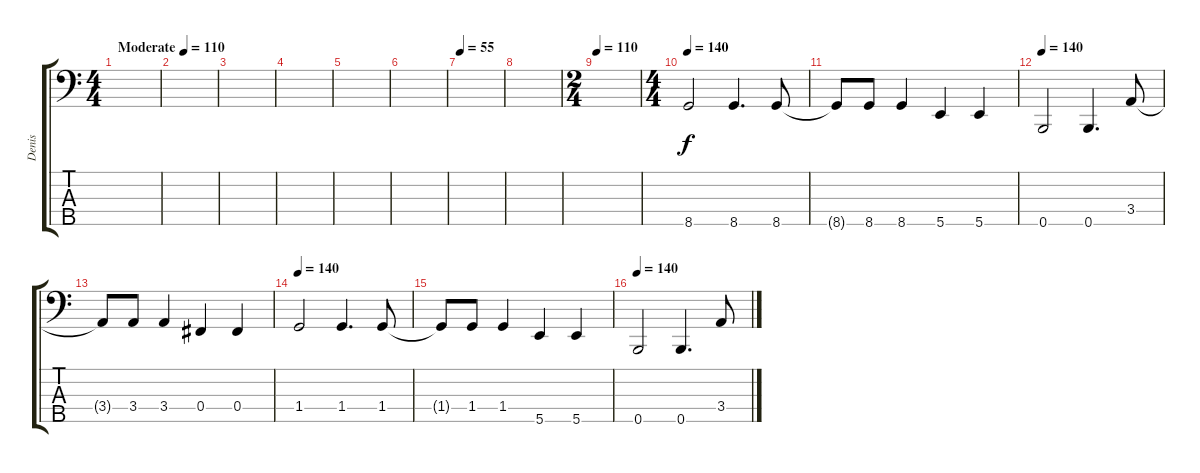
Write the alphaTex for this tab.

\track ("Denis" "Denis") {instrument electricbasspick}
\staff {score tabs}
\tuning (A2 E2 B1 Gb1 B0) {hide}
\ts (4 4)
\tempo (110 "Moderate")
\clef f4
\ks c
|
|
|
|
|
|
\tempo 55
|
|
\ts (2 4)
\tempo 110
|
\ts (4 4)
\tempo 140
8.5.2 8.5.4{d} 8.5.8 |
8.5{t}.8 8.5.8 8.5.4 5.5.4 5.5.4 |
\tempo 140
0.5.2 0.5.4{d} 3.4.8 |
3.4{t}.8 3.4.8 3.4.4 0.4.4 0.4.4 |
\tempo 140
1.4.2 1.4.4{d} 1.4.8 |
1.4{t}.8 1.4.8 1.4.4 5.5.4 5.5.4 |
\tempo 140
0.5.2 0.5.4{d} 3.4.8
